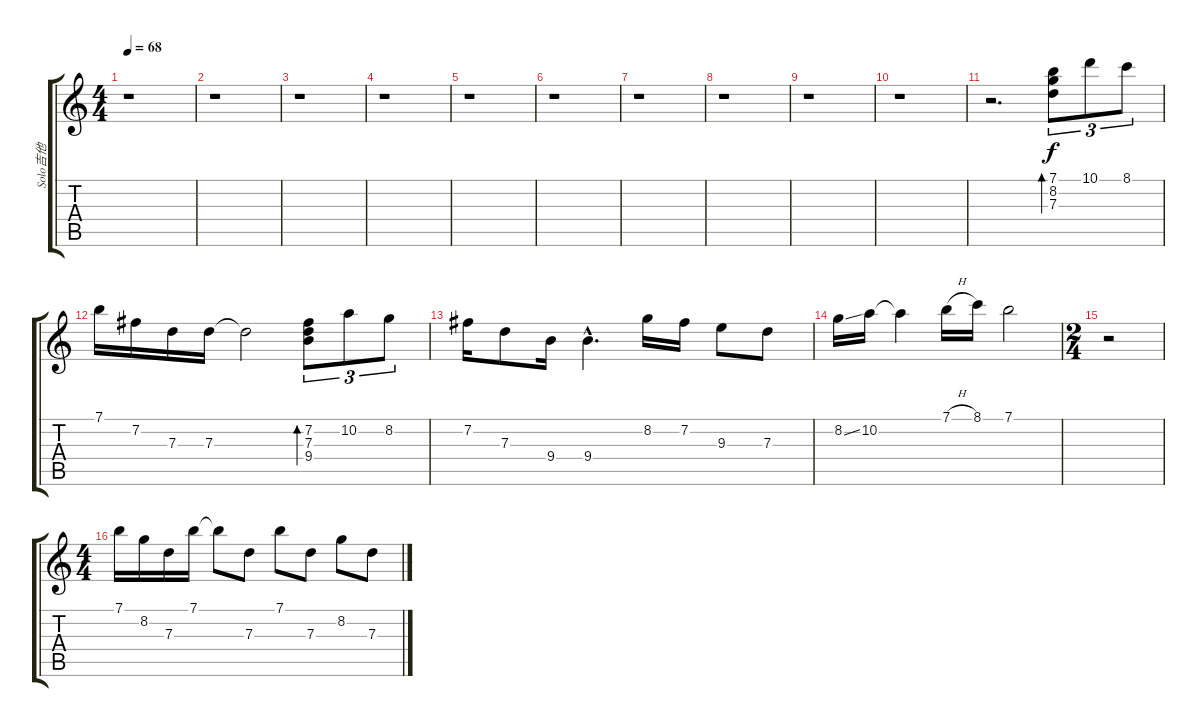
\track ("Solo吉他" "Solo吉他") {instrument electricguitarclean}
\staff {score tabs}
\tuning (E4 B3 G3 D3 A2 E2) {hide}
\ts (4 4)
\tempo 68
\clef g2
\ks c
r.1{dy f} |
r.1 |
r.1 |
r.1 |
r.1 |
r.1 |
r.1 |
r.1 |
r.1 |
r.1 |
r.2{d} (7.1 8.2 7.3).8{tu (3 2) bd 120 volume 11} 10.1.8{tu (3 2)} 8.1.8{tu (3 2)} |
7.1.16 7.2.16 7.3.16 7.3.16 7.3{t}.2 (7.2 7.3 9.4).8{tu (3 2) bd 120} 10.2.8{tu (3 2)} 8.2.8{tu (3 2)} |
7.2.16 7.3.8 9.4.16 9.4{hac}.4{d} 8.2.16 7.2.16 9.3.8 7.3.8 |
8.2{ss}.16 10.2.16 10.2{t}.4 7.1{h}.16 8.1.16 7.1.2 |
\ts (2 4)
r.2 |
\ts (4 4)
7.1.16{volume 7} 8.2.16 7.3.16 7.1.16 7.1{t}.8 7.3.8 7.1.8 7.3.8 8.2.8 7.3.8
